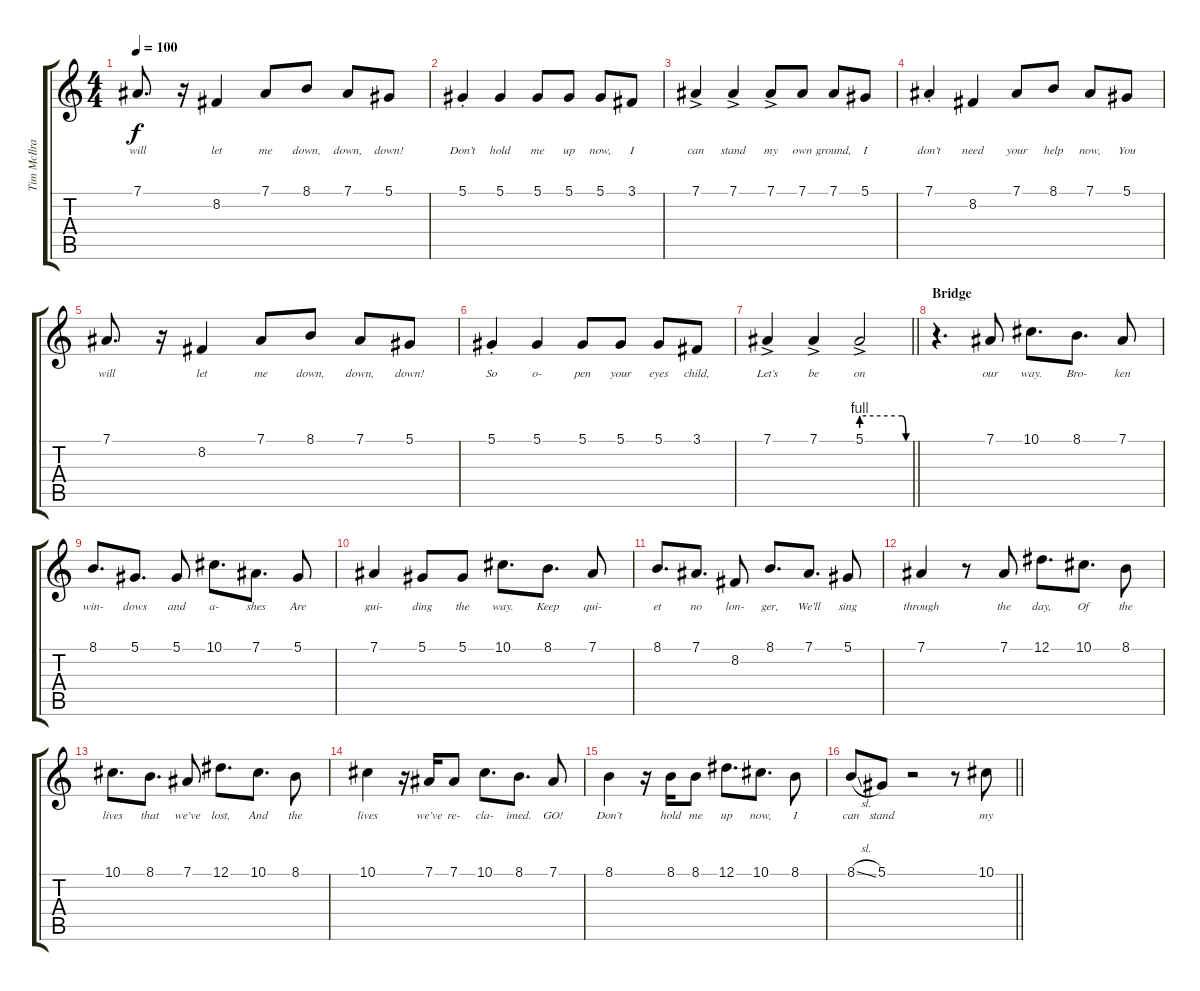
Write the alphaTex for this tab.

\track ("Tim McIlrath" "Tim McIlra") {instrument lead2sawtooth}
\staff {score tabs}
\tuning (Eb4 Bb3 Gb3 Db3 Ab2 Eb2) {hide}
\ts (4 4)
\tempo 100
\clef g2
\ks c
7.1.8{d lyrics (0 "will") lyrics (1 "") lyrics (2 "") lyrics (3 "") lyrics (4 "") dy f} r.16 8.2.4{lyrics (0 "let") lyrics (1 "") lyrics (2 "") lyrics (3 "") lyrics (4 "")} 7.1.8{lyrics (0 "me") lyrics (1 "") lyrics (2 "") lyrics (3 "") lyrics (4 "")} 8.1.8{lyrics (0 "down,") lyrics (1 "") lyrics (2 "") lyrics (3 "") lyrics (4 "")} 7.1.8{lyrics (0 "down,") lyrics (1 "") lyrics (2 "") lyrics (3 "") lyrics (4 "")} 5.1.8{lyrics (0 "down!") lyrics (1 "") lyrics (2 "") lyrics (3 "") lyrics (4 "")} |
5.1{st}.4{lyrics (0 "Don’t") lyrics (1 "") lyrics (2 "") lyrics (3 "") lyrics (4 "")} 5.1.4{lyrics (0 "hold") lyrics (1 "") lyrics (2 "") lyrics (3 "") lyrics (4 "")} 5.1.8{lyrics (0 "me") lyrics (1 "") lyrics (2 "") lyrics (3 "") lyrics (4 "")} 5.1.8{lyrics (0 "up") lyrics (1 "") lyrics (2 "") lyrics (3 "") lyrics (4 "")} 5.1.8{lyrics (0 "now,") lyrics (1 "") lyrics (2 "") lyrics (3 "") lyrics (4 "")} 3.1.8{lyrics (0 "I") lyrics (1 "") lyrics (2 "") lyrics (3 "") lyrics (4 "")} |
7.1{ac}.4{lyrics (0 "can") lyrics (1 "") lyrics (2 "") lyrics (3 "") lyrics (4 "")} 7.1{ac}.4{lyrics (0 "stand") lyrics (1 "") lyrics (2 "") lyrics (3 "") lyrics (4 "")} 7.1{ac}.8{lyrics (0 "my") lyrics (1 "") lyrics (2 "") lyrics (3 "") lyrics (4 "")} 7.1.8{lyrics (0 "own") lyrics (1 "") lyrics (2 "") lyrics (3 "") lyrics (4 "")} 7.1.8{lyrics (0 "ground,") lyrics (1 "") lyrics (2 "") lyrics (3 "") lyrics (4 "")} 5.1.8{lyrics (0 "I") lyrics (1 "") lyrics (2 "") lyrics (3 "") lyrics (4 "")} |
7.1{st}.4{lyrics (0 "don’t") lyrics (1 "") lyrics (2 "") lyrics (3 "") lyrics (4 "")} 8.2.4{lyrics (0 "need") lyrics (1 "") lyrics (2 "") lyrics (3 "") lyrics (4 "")} 7.1.8{lyrics (0 "your") lyrics (1 "") lyrics (2 "") lyrics (3 "") lyrics (4 "")} 8.1.8{lyrics (0 "help") lyrics (1 "") lyrics (2 "") lyrics (3 "") lyrics (4 "")} 7.1.8{lyrics (0 "now,") lyrics (1 "") lyrics (2 "") lyrics (3 "") lyrics (4 "")} 5.1.8{lyrics (0 "You") lyrics (1 "") lyrics (2 "") lyrics (3 "") lyrics (4 "")} |
7.1.8{d lyrics (0 "will") lyrics (1 "") lyrics (2 "") lyrics (3 "") lyrics (4 "")} r.16 8.2.4{lyrics (0 "let") lyrics (1 "") lyrics (2 "") lyrics (3 "") lyrics (4 "")} 7.1.8{lyrics (0 "me") lyrics (1 "") lyrics (2 "") lyrics (3 "") lyrics (4 "")} 8.1.8{lyrics (0 "down,") lyrics (1 "") lyrics (2 "") lyrics (3 "") lyrics (4 "")} 7.1.8{lyrics (0 "down,") lyrics (1 "") lyrics (2 "") lyrics (3 "") lyrics (4 "")} 5.1.8{lyrics (0 "down!") lyrics (1 "") lyrics (2 "") lyrics (3 "") lyrics (4 "")} |
5.1{st}.4{lyrics (0 "So") lyrics (1 "") lyrics (2 "") lyrics (3 "") lyrics (4 "")} 5.1.4{lyrics (0 "o-") lyrics (1 "") lyrics (2 "") lyrics (3 "") lyrics (4 "")} 5.1.8{lyrics (0 "pen") lyrics (1 "") lyrics (2 "") lyrics (3 "") lyrics (4 "")} 5.1.8{lyrics (0 "your") lyrics (1 "") lyrics (2 "") lyrics (3 "") lyrics (4 "")} 5.1.8{lyrics (0 "eyes") lyrics (1 "") lyrics (2 "") lyrics (3 "") lyrics (4 "")} 3.1.8{lyrics (0 "child,") lyrics (1 "") lyrics (2 "") lyrics (3 "") lyrics (4 "")} |
\barLineRight lightlight
7.1{ac}.4{lyrics (0 "Let’s") lyrics (1 "") lyrics (2 "") lyrics (3 "") lyrics (4 "")} 7.1{ac}.4{lyrics (0 "be") lyrics (1 "") lyrics (2 "") lyrics (3 "") lyrics (4 "")} 5.1{be (custom 0 4 15 4 51 4 56 0 60 0) ac}.2{lyrics (0 "on") lyrics (1 "") lyrics (2 "") lyrics (3 "") lyrics (4 "")} |
\section ("" "Bridge")
r.4{d} 7.1.8{lyrics (0 "our") lyrics (1 "") lyrics (2 "") lyrics (3 "") lyrics (4 "")} 10.1.8{d lyrics (0 "way.") lyrics (1 "") lyrics (2 "") lyrics (3 "") lyrics (4 "")} 8.1.8{d lyrics (0 "Bro-") lyrics (1 "") lyrics (2 "") lyrics (3 "") lyrics (4 "")} 7.1.8{lyrics (0 "ken") lyrics (1 "") lyrics (2 "") lyrics (3 "") lyrics (4 "")} |
8.1.8{d lyrics (0 "win-") lyrics (1 "") lyrics (2 "") lyrics (3 "") lyrics (4 "")} 5.1.8{d lyrics (0 "dows") lyrics (1 "") lyrics (2 "") lyrics (3 "") lyrics (4 "")} 5.1.8{lyrics (0 "and") lyrics (1 "") lyrics (2 "") lyrics (3 "") lyrics (4 "")} 10.1.8{d lyrics (0 "a-") lyrics (1 "") lyrics (2 "") lyrics (3 "") lyrics (4 "")} 7.1.8{d lyrics (0 "shes") lyrics (1 "") lyrics (2 "") lyrics (3 "") lyrics (4 "")} 5.1.8{lyrics (0 "Are") lyrics (1 "") lyrics (2 "") lyrics (3 "") lyrics (4 "")} |
7.1.4{lyrics (0 "gui-") lyrics (1 "") lyrics (2 "") lyrics (3 "") lyrics (4 "")} 5.1.8{lyrics (0 "ding") lyrics (1 "") lyrics (2 "") lyrics (3 "") lyrics (4 "")} 5.1.8{lyrics (0 "the") lyrics (1 "") lyrics (2 "") lyrics (3 "") lyrics (4 "")} 10.1.8{d lyrics (0 "way.") lyrics (1 "") lyrics (2 "") lyrics (3 "") lyrics (4 "")} 8.1.8{d lyrics (0 "Keep") lyrics (1 "") lyrics (2 "") lyrics (3 "") lyrics (4 "")} 7.1.8{lyrics (0 "qui-") lyrics (1 "") lyrics (2 "") lyrics (3 "") lyrics (4 "")} |
8.1.8{d lyrics (0 "et") lyrics (1 "") lyrics (2 "") lyrics (3 "") lyrics (4 "")} 7.1.8{d lyrics (0 "no") lyrics (1 "") lyrics (2 "") lyrics (3 "") lyrics (4 "")} 8.2.8{lyrics (0 "lon-") lyrics (1 "") lyrics (2 "") lyrics (3 "") lyrics (4 "")} 8.1.8{d lyrics (0 "ger,") lyrics (1 "") lyrics (2 "") lyrics (3 "") lyrics (4 "")} 7.1.8{d lyrics (0 "We’ll") lyrics (1 "") lyrics (2 "") lyrics (3 "") lyrics (4 "")} 5.1.8{lyrics (0 "sing") lyrics (1 "") lyrics (2 "") lyrics (3 "") lyrics (4 "")} |
7.1.4{lyrics (0 "through") lyrics (1 "") lyrics (2 "") lyrics (3 "") lyrics (4 "")} r.8 7.1.8{lyrics (0 "the") lyrics (1 "") lyrics (2 "") lyrics (3 "") lyrics (4 "")} 12.1.8{d lyrics (0 "day,") lyrics (1 "") lyrics (2 "") lyrics (3 "") lyrics (4 "")} 10.1.8{d lyrics (0 "Of") lyrics (1 "") lyrics (2 "") lyrics (3 "") lyrics (4 "")} 8.1.8{lyrics (0 "the") lyrics (1 "") lyrics (2 "") lyrics (3 "") lyrics (4 "")} |
10.1.8{d lyrics (0 "lives") lyrics (1 "") lyrics (2 "") lyrics (3 "") lyrics (4 "")} 8.1.8{d lyrics (0 "that") lyrics (1 "") lyrics (2 "") lyrics (3 "") lyrics (4 "")} 7.1.8{lyrics (0 "we’ve") lyrics (1 "") lyrics (2 "") lyrics (3 "") lyrics (4 "")} 12.1.8{d lyrics (0 "lost,") lyrics (1 "") lyrics (2 "") lyrics (3 "") lyrics (4 "")} 10.1.8{d lyrics (0 "And") lyrics (1 "") lyrics (2 "") lyrics (3 "") lyrics (4 "")} 8.1.8{lyrics (0 "the") lyrics (1 "") lyrics (2 "") lyrics (3 "") lyrics (4 "")} |
10.1.4{lyrics (0 "lives") lyrics (1 "") lyrics (2 "") lyrics (3 "") lyrics (4 "")} r.16 7.1.16{lyrics (0 "we’ve") lyrics (1 "") lyrics (2 "") lyrics (3 "") lyrics (4 "")} 7.1.8{lyrics (0 "re-") lyrics (1 "") lyrics (2 "") lyrics (3 "") lyrics (4 "")} 10.1.8{d lyrics (0 "cla-") lyrics (1 "") lyrics (2 "") lyrics (3 "") lyrics (4 "")} 8.1.8{d lyrics (0 "imed.") lyrics (1 "") lyrics (2 "") lyrics (3 "") lyrics (4 "")} 7.1.8{lyrics (0 "GO!") lyrics (1 "") lyrics (2 "") lyrics (3 "") lyrics (4 "")} |
8.1.4{lyrics (0 "Don’t") lyrics (1 "") lyrics (2 "") lyrics (3 "") lyrics (4 "")} r.16 8.1.16{lyrics (0 "hold") lyrics (1 "") lyrics (2 "") lyrics (3 "") lyrics (4 "")} 8.1.8{lyrics (0 "me") lyrics (1 "") lyrics (2 "") lyrics (3 "") lyrics (4 "")} 12.1.8{d lyrics (0 "up") lyrics (1 "") lyrics (2 "") lyrics (3 "") lyrics (4 "")} 10.1.8{d lyrics (0 "now,") lyrics (1 "") lyrics (2 "") lyrics (3 "") lyrics (4 "")} 8.1.8{lyrics (0 "I") lyrics (1 "") lyrics (2 "") lyrics (3 "") lyrics (4 "")} |
\barLineRight lightlight
8.1{sl}.8{lyrics (0 "can") lyrics (1 "") lyrics (2 "") lyrics (3 "") lyrics (4 "")} 5.1.8{lyrics (0 "stand") lyrics (1 "") lyrics (2 "") lyrics (3 "") lyrics (4 "")} r.2 r.8 10.1.8{lyrics (0 "my") lyrics (1 "") lyrics (2 "") lyrics (3 "") lyrics (4 "")}
